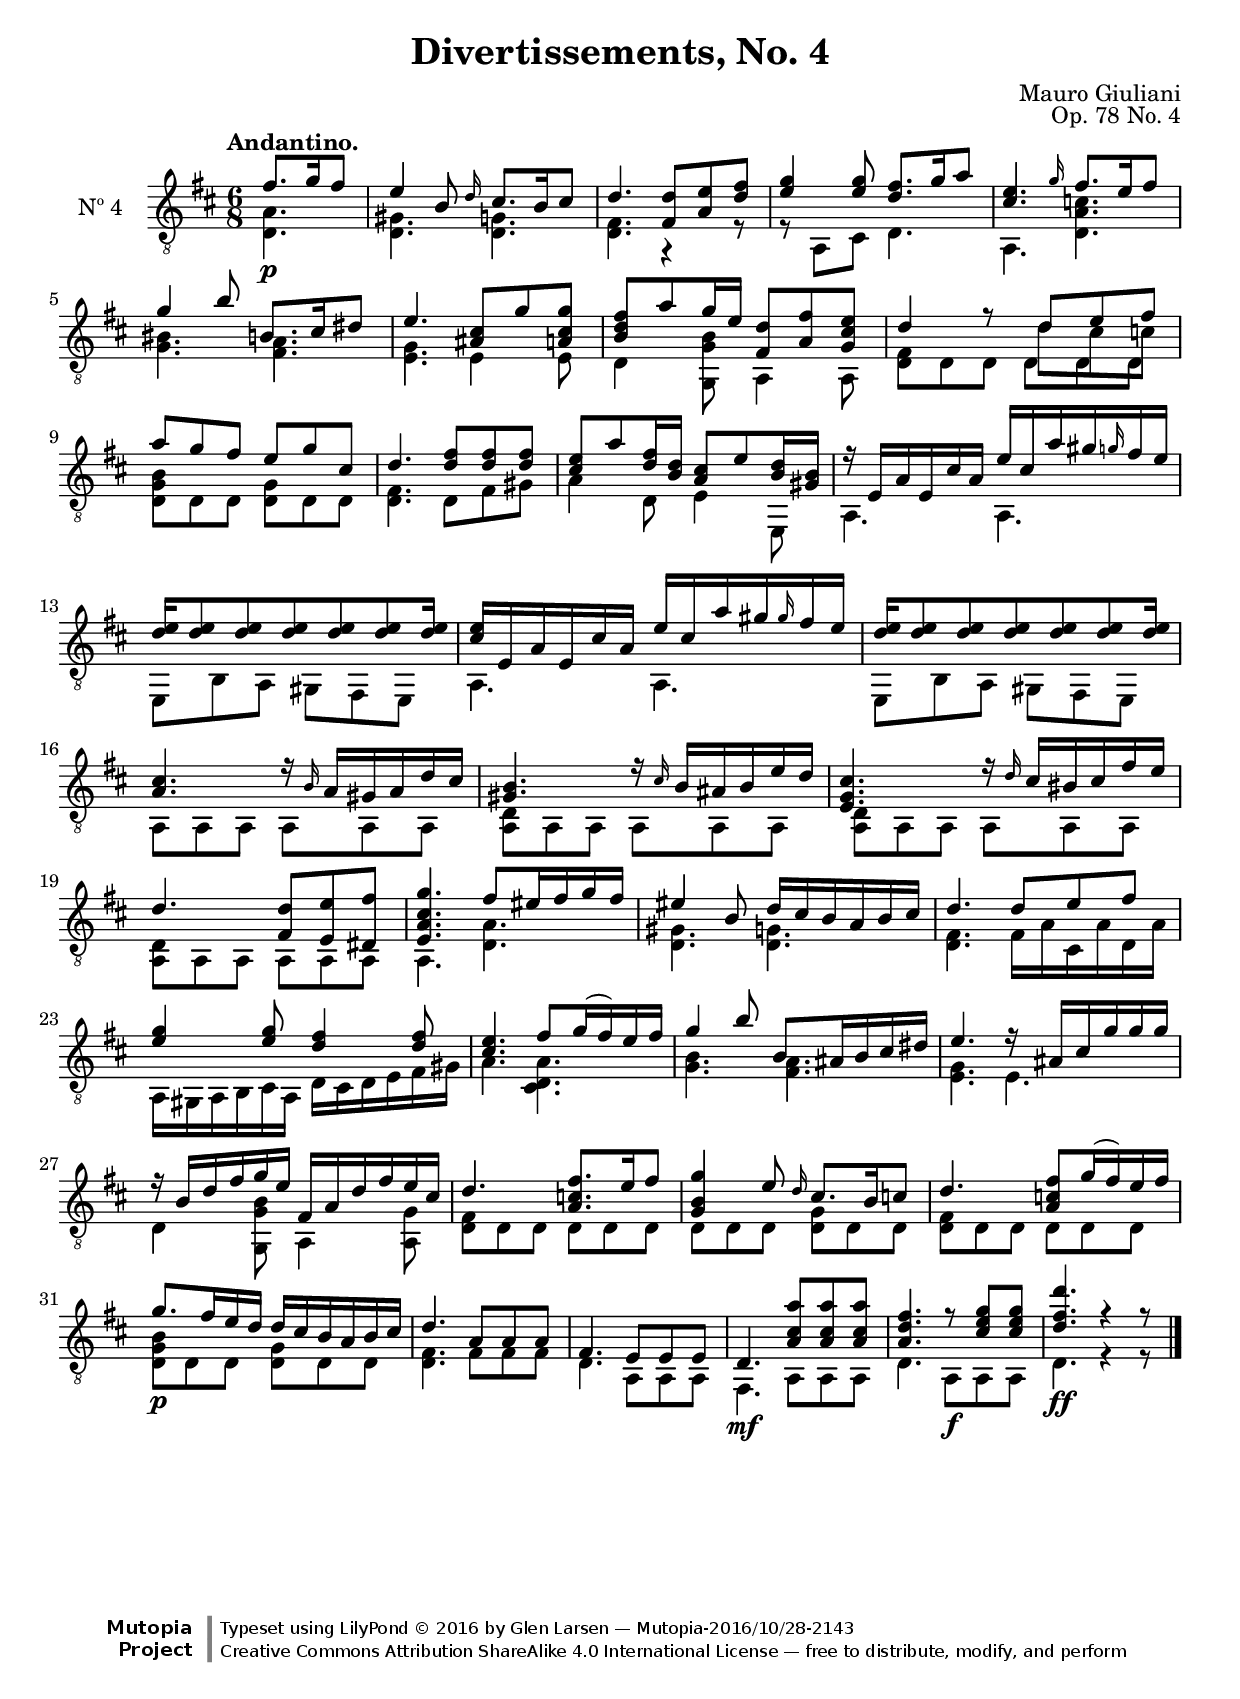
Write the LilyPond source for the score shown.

\version "2.19.48"

\header {
  title = "Divertissements, No. 4"
  composer = "Mauro Giuliani"
  opus = "Op. 78 No. 4"
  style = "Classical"
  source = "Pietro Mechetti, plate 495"
  date = "ca.1817"
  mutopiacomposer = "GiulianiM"
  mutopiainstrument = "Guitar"
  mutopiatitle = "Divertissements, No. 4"
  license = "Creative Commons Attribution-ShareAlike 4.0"
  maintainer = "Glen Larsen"
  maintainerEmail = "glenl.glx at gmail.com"

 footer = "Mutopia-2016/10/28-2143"
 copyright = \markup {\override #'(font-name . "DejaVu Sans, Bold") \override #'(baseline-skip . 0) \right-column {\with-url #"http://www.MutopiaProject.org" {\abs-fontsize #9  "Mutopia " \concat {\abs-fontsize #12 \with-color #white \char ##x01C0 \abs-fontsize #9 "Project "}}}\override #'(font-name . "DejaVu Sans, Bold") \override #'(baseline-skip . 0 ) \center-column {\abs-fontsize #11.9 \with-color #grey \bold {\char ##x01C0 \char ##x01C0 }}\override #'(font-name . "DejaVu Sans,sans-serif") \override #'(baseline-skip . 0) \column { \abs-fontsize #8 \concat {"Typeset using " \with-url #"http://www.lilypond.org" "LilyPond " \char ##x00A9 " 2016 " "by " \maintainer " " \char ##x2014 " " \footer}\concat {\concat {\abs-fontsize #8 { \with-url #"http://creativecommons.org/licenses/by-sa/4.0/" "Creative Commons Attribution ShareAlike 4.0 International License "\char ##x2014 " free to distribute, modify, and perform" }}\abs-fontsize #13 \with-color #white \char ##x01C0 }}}
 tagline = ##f
}

\paper {
  top-margin = #8
  bottom-margin = #12
%  system-count = #8
}

mbreak = {} % { \break }
global = {
  \time 6/8
  \key d \major
}

upperVoice = \fixed c {
  \voiceOne
  \set fingeringOrientations = #'(up)
  \override Fingering.add-stem-support = ##t

  \partial 4. {fis'8.[ g'16 fis'8]} |
  e'4 b8 \grace{d'16} cis'8.[ b16 cis'8] |
  d'4. <fis d'>8 <a e'> <d' fis'> |
  <e' g'>4 q8 <d' fis'>8.[ g'16 a'8] |
  <cis' e'>4. \grace{g'16} fis'8.[ e'16 fis'8] |

  \mbreak
  g'4 b'8 b8.[ cis'16 dis'8] |
  e'4. <ais cis'>8 g' <a cis' g'>8 |
  <b d' fis'>8[ a' g'16 e'16] <fis d'>8 <a fis'> <g cis' e'>8 |
  <<{\voiceOne d'4 r8 d'8 e' fis'}\\
    {\voiceThree\stemDown s4 s8 d' cis' c'}>> |
  a'8 g' fis' e' g' cis' |

  \mbreak
  d'4. <d' fis'>8 q q |
  <cis' e'>8[ a' <d' fis'>16 <b d'>16] <a cis'>8[ e' <b d'>16 <gis b>16] |
  r16 e a e cis' a e' cis' a' gis' \grace{g'} fis' e' |
  <d' e'>16[ q8 q q q q q16] |

  \mbreak
  <cis' e'>16 e a e  cis' a e' cis' a' gis' \grace{gis'} fis' e' |
  <d' e'>16[ q8 q q q q q16] |
  <a cis'>4. r16 \grace{b} a gis a d' cis' |
  <gis b>4. r16 \grace{cis'} b ais b e' d' |

  \mbreak
  <e g cis'>4. r16 \grace{d'} cis' bis cis' fis' e' |
  d'4. <fis d'>8 <e e'> <dis fis'> |
  <e a cis' g'>4. fis'8[ eis'16 fis' g' fis'16] |
  eis'4 b8 d'16 cis' b a b cis' |
  d'4. d'8 e' fis' |

  \mbreak
  <e' g'>4 q8 <d' fis'>4 q8 |
  <cis' e'>4. fis'8[ g'16( fis') e' fis'16] |
  g'4 b'8 b8[ ais16 b cis' dis'16] |
  e'4. r16 ais cis' g' g' g' |

  \mbreak
  r16 b d' fis' g' e' fis a d' fis' e' cis' |
  d'4. <a c' fis'>8.[ e'16 fis'8] |
  <g b g'>4 e'8 \grace{d'16} cis'8.[ b16 c'8] |
  d'4. <a c'  fis'>8[ g'16( fis') e' fis'16] |

  \mbreak
  g'8.[ fis'16 e' d'16] d' cis' b a b cis' |
  d'4. a8 a a |
  fis4. e8 e e |
  d4. <a cis' a'>8 q q |
  <a d' fis'>4. r8 <e' g' cis'> q |
  <d' fis' d''>4. r4 r8

  \bar "|."
}

lowerVoice = \fixed c {
  \voiceTwo
  \set fingeringOrientations = #'(down)
  \override Fingering.add-stem-support = ##t

  \partial 4. {<d a>4.\p} |
  <d gis>4. <d g> |
  <d fis>4. r4 r8 |
  r8 a,8[ cis] d4. |
  a,4. <d a c'> |

  <g bis>4. <fis a> |
  <e g>4. e4 e8 |
  d4 <g, g b>8 a,4 a,8 |
  <d fis>8 d d \shiftOnn d d d \shiftOn |
  <d g b>8 d d <d g> d d |

  <d fis>4. d8 fis gis |
  a4 d8 e4 e,8 |
  a,4. a, |
  e,8 b, a, gis, fis, e, |

  a,4. a, |
  e,8 b, a, gis, fis, e, |
  a,8 a, a, a, a, a, |
  <a, d>8 a, a, a, a, a, |

  \repeat unfold 2 {<a, d>8 a, a, a, a, a, |}
  a,4. <d a> |
  <d gis>4. <d g> |
  <d fis>4. fis16 a cis a d a |

  a,16 gis, a, b, cis a, d cis d e fis gis |
  a4. <d a cis> |
  <g b>4. <fis a> |
  <e g>4. e |

  d4 <g, g b>8 a,4 <a, g>8 |
  <d fis>8 d d d d d |
  d8 d d <d g> d d |
  <d fis>8 d d d d d |

  <d g b>8\p d d <d g> d d |
  <d fis>4. fis8 fis fis |
  d4. a,8 a, a, |
  fis,4.\mf a,8 a, a, |
  d4. a,8\f a, a, |
  d4.\ff r4 r8
}

\score {
  <<
    \new Staff = "Guitar" \with {
      midiInstrument = #"acoustic guitar (nylon)"
      instrumentName = #"Nº 4"
      \mergeDifferentlyDottedOn
      \mergeDifferentlyHeadedOn
%      \override StringNumber #'stencil = ##f
    } <<
      \global
      \clef "treble_8"
      \tempo "Andantino."
      \context Voice = "upperVoice" \upperVoice
      \context Voice = "lowerVoice" \lowerVoice
    >>
%{
    % tabs are not completely developed
    \new TabStaff = "Guitar tabs" \with {
      restrainOpenStrings = ##t
    } <<
      \clef "moderntab"
      \global
      \context TabVoice = "upperVoice" \upperVoice
      \context TabVoice = "lowerVoice" \lowerVoice
    >>
%}
  >>
  \layout {}
  \midi {
    \context { \TabStaff \remove "Staff_performer" }
    \tempo 4 = 90
  }
}
